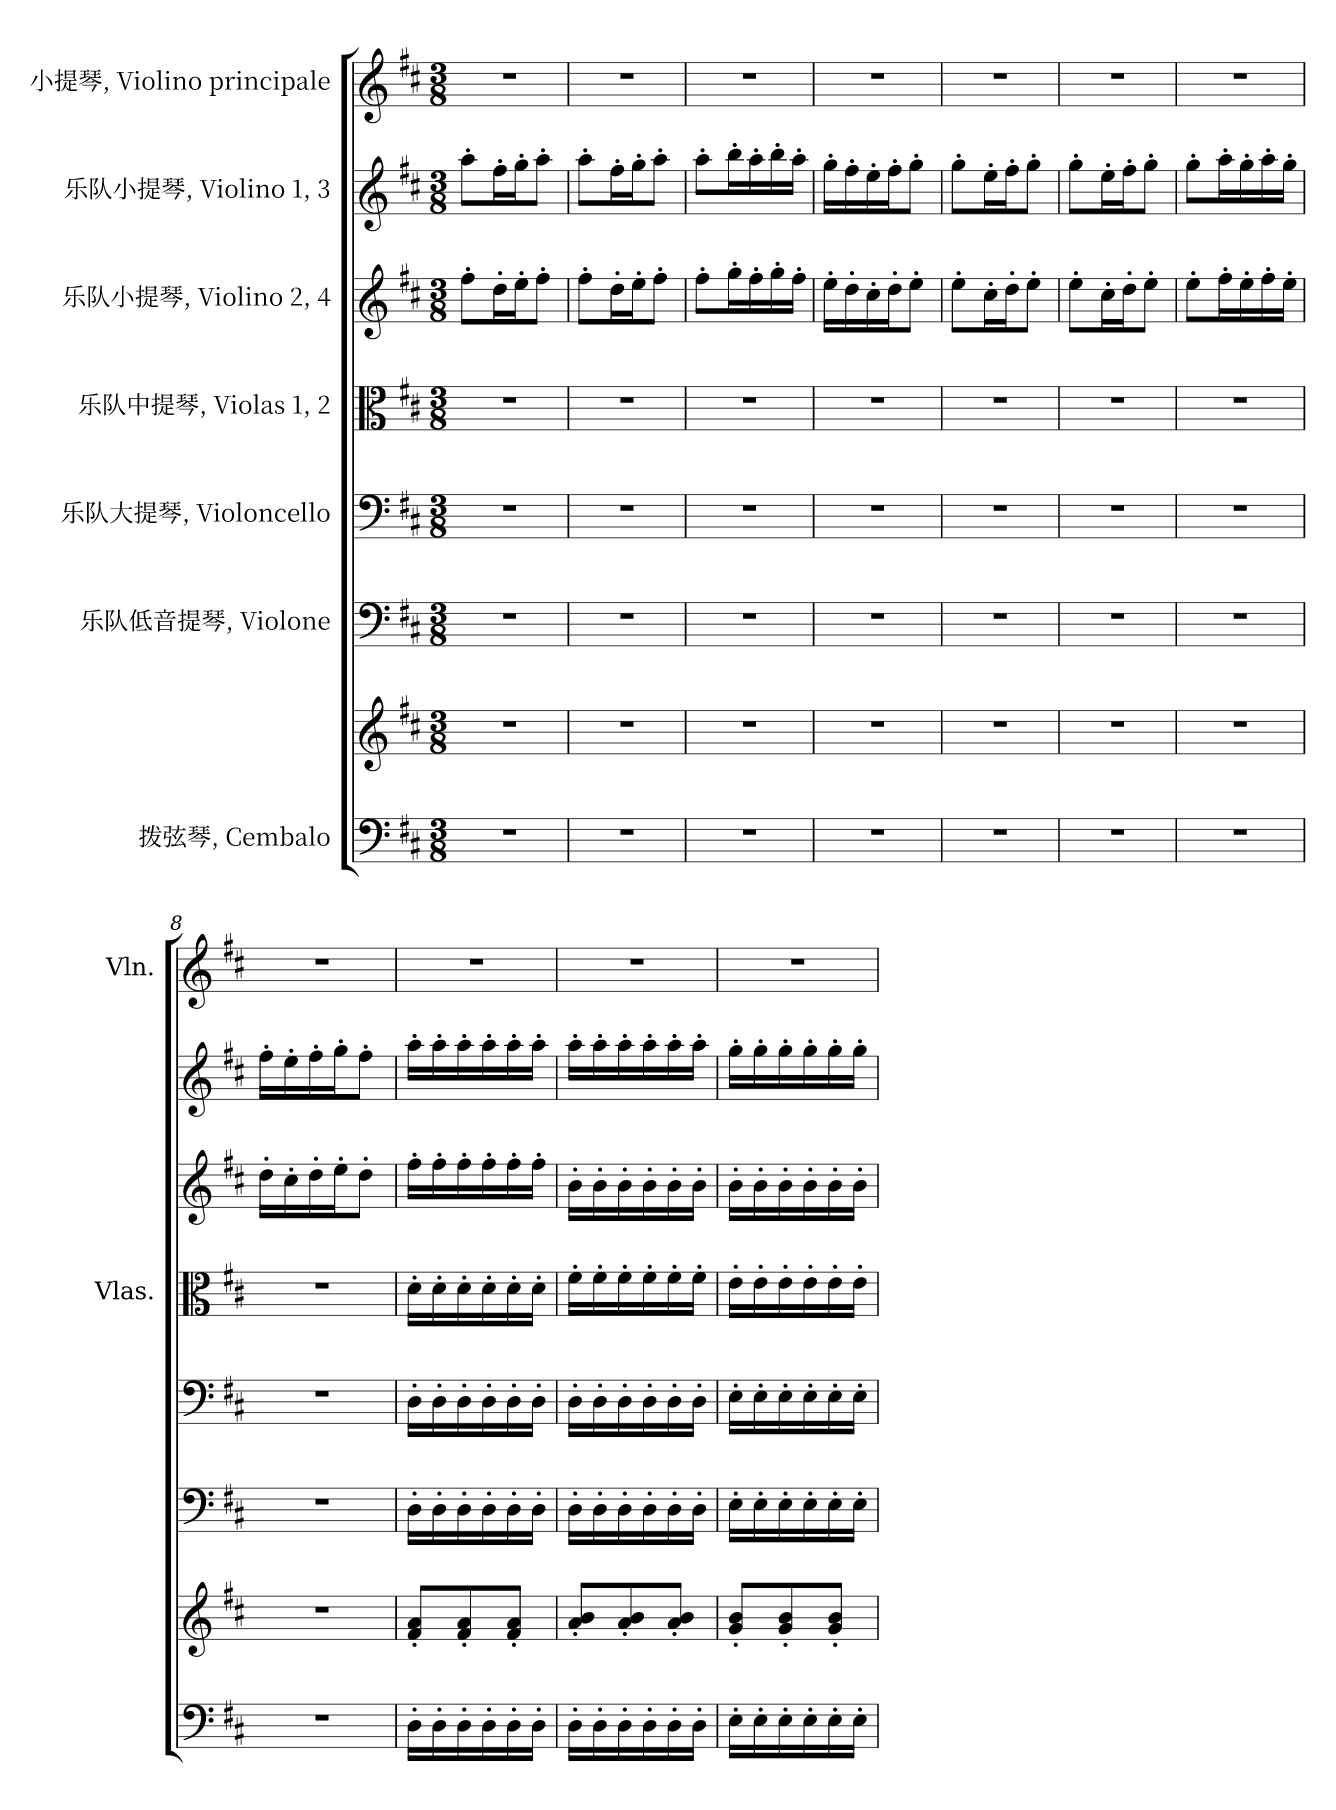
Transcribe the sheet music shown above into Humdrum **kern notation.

**kern	**kern	**kern	**kern	**kern	**kern	**kern	**kern
*part7	*part7	*part6	*part5	*part4	*part3	*part2	*part1
*staff8	*staff7	*staff6	*staff5	*staff4	*staff3	*staff2	*staff1
*I"拨弦琴, Cembalo	*	*I"乐队低音提琴, Violone	*I"乐队大提琴, Violoncello	*I"乐队中提琴, Violas 1, 2	*I"乐队小提琴, Violino 2, 4	*I"乐队小提琴, Violino 1, 3	*I"小提琴, Violino principale
*	*	*	*	*I'Vlas.	*	*	*I'Vln.
*clefF4	*clefG2	*clefF4	*clefF4	*clefC3	*clefG2	*clefG2	*clefG2
*	*	*ITrd7c12	*	*	*	*	*
*k[f#c#]	*k[f#c#]	*k[f#c#]	*k[f#c#]	*k[f#c#]	*k[f#c#]	*k[f#c#]	*k[f#c#]
*M3/8	*M3/8	*M3/8	*M3/8	*M3/8	*M3/8	*M3/8	*M3/8
*MM85	*MM85	*MM85	*MM85	*MM85	*MM85	*MM85	*MM85
=1	=1	=1	=1	=1	=1	=1	=1
4.r	4.r	4.r	4.r	4.r	8ff#'\L	8aa'\L	4.r
.	.	.	.	.	16dd'\L	16ff#'\L	.
.	.	.	.	.	16ee'\J	16gg'\J	.
.	.	.	.	.	8ff#'\J	8aa'\J	.
=2	=2	=2	=2	=2	=2	=2	=2
4.r	4.r	4.r	4.r	4.r	8ff#'\L	8aa'\L	4.r
.	.	.	.	.	16dd'\L	16ff#'\L	.
.	.	.	.	.	16ee'\J	16gg'\J	.
.	.	.	.	.	8ff#'\J	8aa'\J	.
=3	=3	=3	=3	=3	=3	=3	=3
4.r	4.r	4.r	4.r	4.r	8ff#'\L	8aa'\L	4.r
.	.	.	.	.	16gg'\L	16bb'\L	.
.	.	.	.	.	16ff#'\	16aa'\	.
.	.	.	.	.	16gg'\	16bb'\	.
.	.	.	.	.	16ff#'\JJ	16aa'\JJ	.
=4	=4	=4	=4	=4	=4	=4	=4
4.r	4.r	4.r	4.r	4.r	16ee'\LL	16gg'\LL	4.r
.	.	.	.	.	16dd'\	16ff#'\	.
.	.	.	.	.	16cc#'\	16ee'\	.
.	.	.	.	.	16dd'\J	16ff#'\J	.
.	.	.	.	.	8ee'\J	8gg'\J	.
=5	=5	=5	=5	=5	=5	=5	=5
4.r	4.r	4.r	4.r	4.r	8ee'\L	8gg'\L	4.r
.	.	.	.	.	16cc#'\L	16ee'\L	.
.	.	.	.	.	16dd'\J	16ff#'\J	.
.	.	.	.	.	8ee'\J	8gg'\J	.
!!LO:PB:g=z
=6	=6	=6	=6	=6	=6	=6	=6
4.r	4.r	4.r	4.r	4.r	8ee'\L	8gg'\L	4.r
.	.	.	.	.	16cc#'\L	16ee'\L	.
.	.	.	.	.	16dd'\J	16ff#'\J	.
.	.	.	.	.	8ee'\J	8gg'\J	.
=7	=7	=7	=7	=7	=7	=7	=7
4.r	4.r	4.r	4.r	4.r	8ee'\L	8gg'\L	4.r
.	.	.	.	.	16ff#'\L	16aa'\L	.
.	.	.	.	.	16ee'\	16gg'\	.
.	.	.	.	.	16ff#'\	16aa'\	.
.	.	.	.	.	16ee'\JJ	16gg'\JJ	.
=8	=8	=8	=8	=8	=8	=8	=8
4.r	4.r	4.r	4.r	4.r	16dd'\LL	16ff#'\LL	4.r
.	.	.	.	.	16cc#'\	16ee'\	.
.	.	.	.	.	16dd'\	16ff#'\	.
.	.	.	.	.	16ee'\J	16gg'\J	.
.	.	.	.	.	8dd'\J	8ff#'\J	.
=9	=9	=9	=9	=9	=9	=9	=9
16D'\LL	8f#/' 8a/'L	16DD'\LL	16D'\LL	16d'\LL	16ff#'\LL	16aa'\LL	4.r
16D'\	.	16DD'\	16D'\	16d'\	16ff#'\	16aa'\	.
16D'\	8f#/' 8a/'	16DD'\	16D'\	16d'\	16ff#'\	16aa'\	.
16D'\	.	16DD'\	16D'\	16d'\	16ff#'\	16aa'\	.
16D'\	8f#/' 8a/'J	16DD'\	16D'\	16d'\	16ff#'\	16aa'\	.
16D'\JJ	.	16DD'\JJ	16D'\JJ	16d'\JJ	16ff#'\JJ	16aa'\JJ	.
=10	=10	=10	=10	=10	=10	=10	=10
16D'\LL	8a/' 8b/'L	16DD'\LL	16D'\LL	16f#'\LL	16b'\LL	16aa'\LL	4.r
16D'\	.	16DD'\	16D'\	16f#'\	16b'\	16aa'\	.
16D'\	8a/' 8b/'	16DD'\	16D'\	16f#'\	16b'\	16aa'\	.
16D'\	.	16DD'\	16D'\	16f#'\	16b'\	16aa'\	.
16D'\	8a/' 8b/'J	16DD'\	16D'\	16f#'\	16b'\	16aa'\	.
16D'\JJ	.	16DD'\JJ	16D'\JJ	16f#'\JJ	16b'\JJ	16aa'\JJ	.
=11	=11	=11	=11	=11	=11	=11	=11
16E'\LL	8g/' 8b/'L	16EE'\LL	16E'\LL	16e'\LL	16b'\LL	16gg'\LL	4.r
16E'\	.	16EE'\	16E'\	16e'\	16b'\	16gg'\	.
16E'\	8g/' 8b/'	16EE'\	16E'\	16e'\	16b'\	16gg'\	.
16E'\	.	16EE'\	16E'\	16e'\	16b'\	16gg'\	.
16E'\	8g/' 8b/'J	16EE'\	16E'\	16e'\	16b'\	16gg'\	.
16E'\JJ	.	16EE'\JJ	16E'\JJ	16e'\JJ	16b'\JJ	16gg'\JJ	.
=	=	=	=	=	=	=	=
*-	*-	*-	*-	*-	*-	*-	*-
